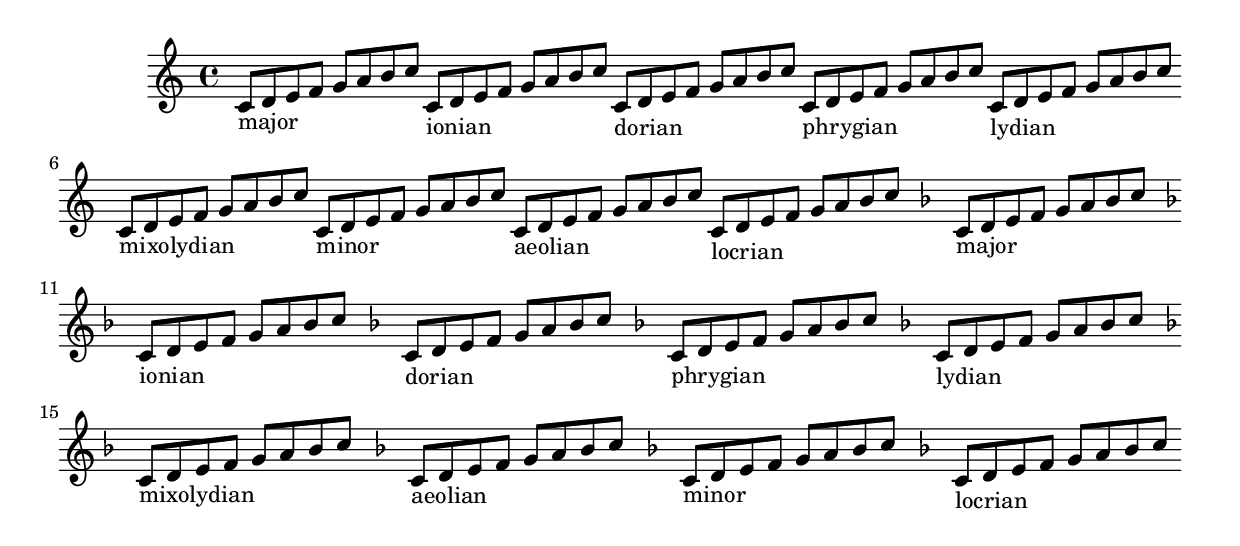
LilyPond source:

\version "1.9.0"
\header {
  texidoc = "@cindex Scales Greek
Show different scales."
}

voicedefault = \notes {
\property Score.defaultBarType="empty"

\key c \major c'8 -"major" d'8 e'8 f'8 g'8 a'8 b'8 c''8

\key c \ionian c'8 -"ionian" d'8 e'8 f'8 g'8 a'8 b'8 c''8

\key d \dorian c'8 -"dorian" d'8 e'8 f'8 g'8 a'8 b'8 c''8

\key e \phrygian c'8 -"phrygian" d'8 e'8 f'8 g'8 a'8 b'8 c''8

\key f \lydian c'8 -"lydian" d'8 e'8 f'8 g'8 a'8 b'8 c''8

\key g \mixolydian c'8 -"mixolydian" d'8 e'8 f'8 g'8 a'8 b'8 c''8

\key a \minor c'8 -"minor" d'8 e'8 f'8 g'8 a'8 b'8 c''8

\key a \aeolian c'8 -"aeolian" d'8 e'8 f'8 g'8 a'8 b'8 c''8

\key b \locrian c'8 -"locrian" d'8 e'8 f'8 g'8 a'8 b'8 c''8

\key f \major c'8 -"major" d'8 e'8 f'8 g'8 a'8 bes'8 c''8

\key f \ionian c'8 -"ionian" d'8 e'8 f'8 g'8 a'8 bes'8 c''8

\key g \dorian c'8 -"dorian" d'8 e'8 f'8 g'8 a'8 bes'8 c''8

\key a \phrygian c'8 -"phrygian" d'8 e'8 f'8 g'8 a'8 bes'8 c''8

\key bes \lydian c'8 -"lydian" d'8 e'8 f'8 g'8 a'8 bes'8 c''8

\key c \mixolydian c'8 -"mixolydian" d'8 e'8 f'8 g'8 a'8 bes'8 c''8

\key d \aeolian c'8 -"aeolian" d'8 e'8 f'8 g'8 a'8 bes'8 c''8

\key d \minor c'8 -"minor" d'8 e'8 f'8 g'8 a'8 bes'8 c''8

\key e \locrian c'8 -"locrian" d'8 e'8 f'8 g'8 a'8 bes'8 c''8

}

\score{
        \notes <

	\context Staff="default"
	{
	    \voicedefault 
	}

    >
	\paper { }
	\midi {}
}

